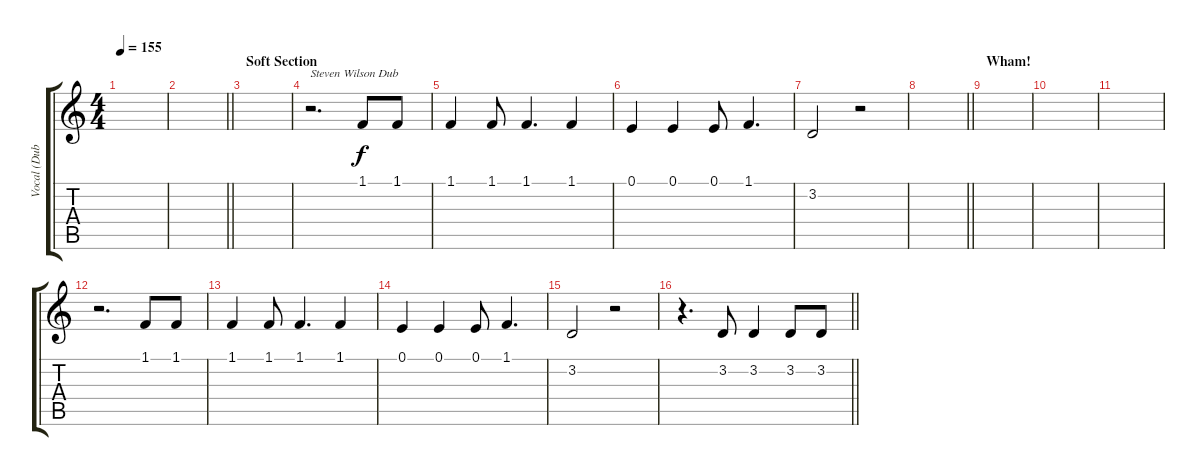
\track ("Vocal (Dub + back vocals)" "Vocal (Dub") {instrument trumpet}
\staff {score tabs}
\tuning (E4 B3 G3 D3 A2 E2) {hide}
\ts (4 4)
\tempo 155
\clef g2
\ks c
|
\barLineRight lightlight
|
\section ("" "Soft Section")
|
r.2{d txt "Steven Wilson Dub" volume 16 balance 11} 1.1.8{dy f} 1.1.8 |
1.1.4 1.1.8 1.1.4{d} 1.1.4 |
0.1.4 0.1.4 0.1.8 1.1.4{d} |
3.2.2 r.2 |
\barLineRight lightlight
|
\section ("" "Wham!")
|
|
|
r.2{d} 1.1.8 1.1.8 |
1.1.4 1.1.8 1.1.4{d} 1.1.4 |
0.1.4 0.1.4 0.1.8 1.1.4{d} |
3.2.2 r.2 |
\barLineRight lightlight
r.4{d} 3.2.8 3.2.4 3.2.8 3.2.8
